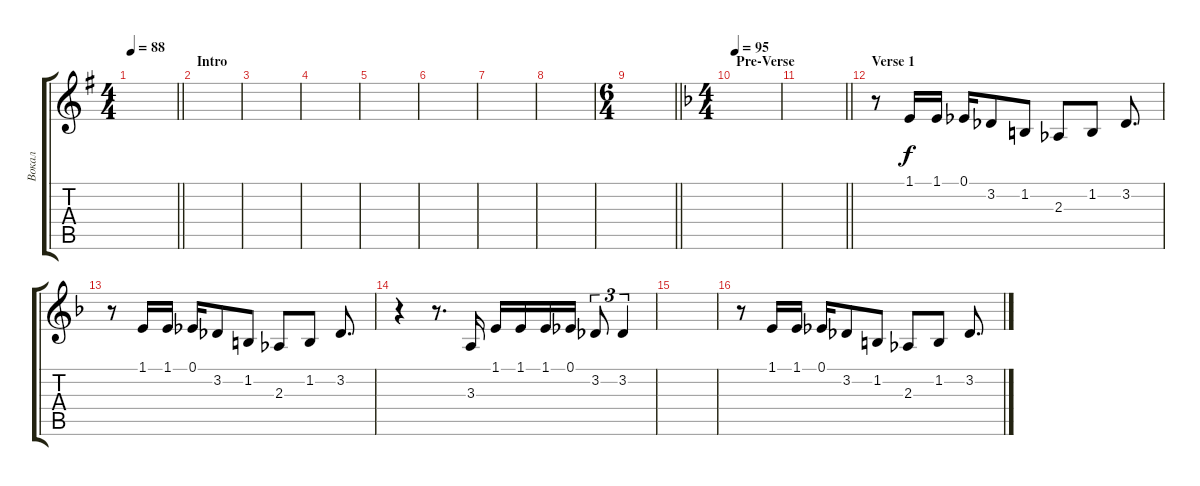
\track ("Вокал" "Вокал") {instrument trumpet}
\staff {score tabs}
\tuning (Eb4 Bb3 Gb3 Db3 Ab2 Eb2) {hide}
\ts (4 4)
\tempo 88
\clef g2
\barLineRight lightlight
\ks eminor
|
\section ("" "Intro")
|
|
|
|
|
|
|
\ts (6 4)
\barLineRight lightlight
|
\ts (4 4)
\section ("" "Pre-Verse")
\tempo 95
\ks dminor
|
\barLineRight lightlight
|
\section ("" "Verse 1")
r.8 1.1.16 1.1.16 0.1.16 3.2.8 1.2.8 2.3.8 1.2.8 3.2.8{d} |
r.8 1.1.16 1.1.16 0.1.16 3.2.8 1.2.8 2.3.8 1.2.8 3.2.8{d} |
r.4 r.8{d} 3.3.16 1.1.16 1.1.16 1.1.16 0.1.16 3.2.8{tu (3 2)} 3.2.4{tu (3 2)} |
|
r.8 1.1.16 1.1.16 0.1.16 3.2.8 1.2.8 2.3.8 1.2.8 3.2.8{d}
